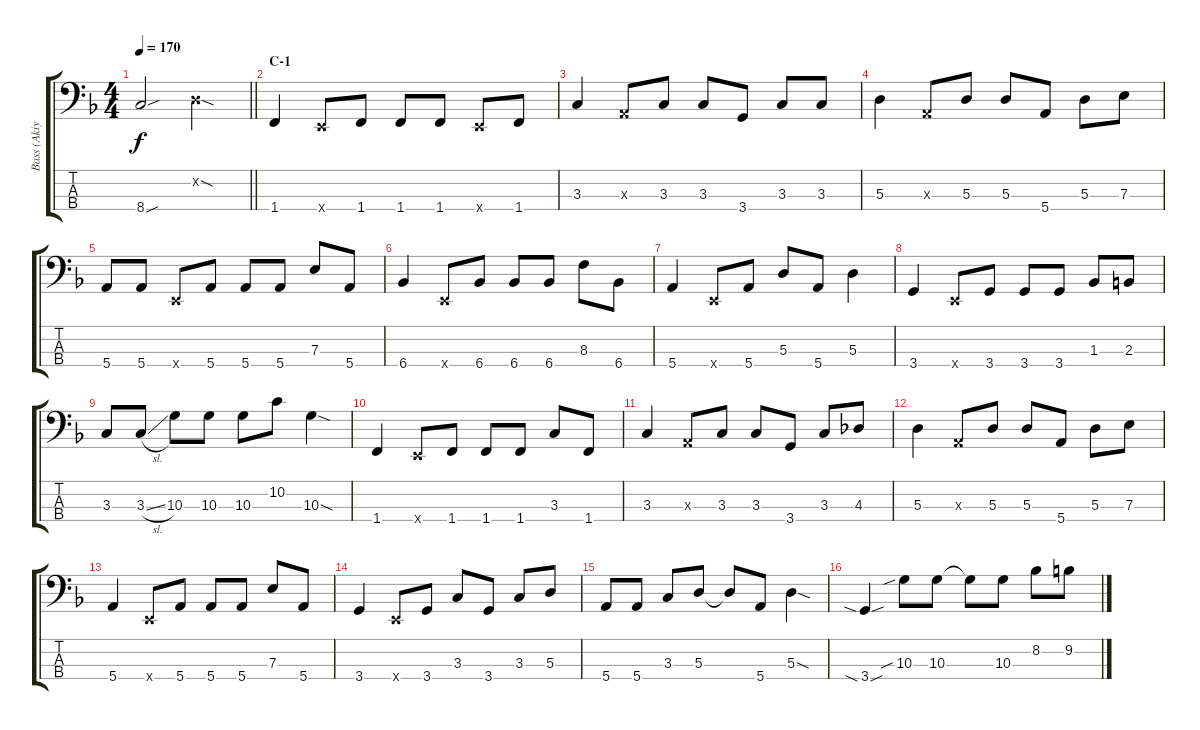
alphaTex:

\track ("Bass (Akiyama Mio)" "Bass (Akiy") {instrument electricbassfinger}
\staff {score tabs}
\tuning (G2 D2 A1 E1) {hide}
\ts (4 4)
\tempo 170
\clef f4
\barLineRight lightlight
\ks f
8.4{sou t}.2{dy f} 0.2{sod x}.2 |
\section ("" "C-1")
1.4.4 0.4{x}.8 1.4.8 1.4.8 1.4.8 0.4{x}.8 1.4.8 |
3.3.4 0.3{x}.8 3.3.8 3.3.8 3.4.8 3.3.8 3.3.8 |
5.3.4 0.3{x}.8 5.3.8 5.3.8 5.4.8 5.3.8 7.3.8 |
5.4.8 5.4.8 0.4{x}.8 5.4.8 5.4.8 5.4.8 7.3.8 5.4.8 |
6.4.4 0.4{x}.8 6.4.8 6.4.8 6.4.8 8.3.8 6.4.8 |
5.4.4 0.4{x}.8 5.4.8 5.3.8 5.4.8 5.3.4 |
3.4.4 0.4{x}.8 3.4.8 3.4.8 3.4.8 1.3.8 2.3.8 |
3.3.8 3.3{sl}.8 10.3.8 10.3.8 10.3.8 10.2.8 10.3{sod}.4 |
1.4.4 0.4{x}.8 1.4.8 1.4.8 1.4.8 3.3.8 1.4.8 |
3.3.4 0.3{x}.8 3.3.8 3.3.8 3.4.8 3.3.8 4.3.8 |
5.3.4 0.3{x}.8 5.3.8 5.3.8 5.4.8 5.3.8 7.3.8 |
5.4.4 0.4{x}.8 5.4.8 5.4.8 5.4.8 7.3.8 5.4.8 |
3.4.4 0.4{x}.8 3.4.8 3.3.8 3.4.8 3.3.8 5.3.8 |
5.4.8 5.4.8 3.3.8 5.3.8 5.3{t}.8 5.4.8 5.3{sod}.4 |
3.4{sia sou}.4 10.3{sib}.8 10.3.8 10.3{t}.8 10.3.8 8.2.8 9.2.8
